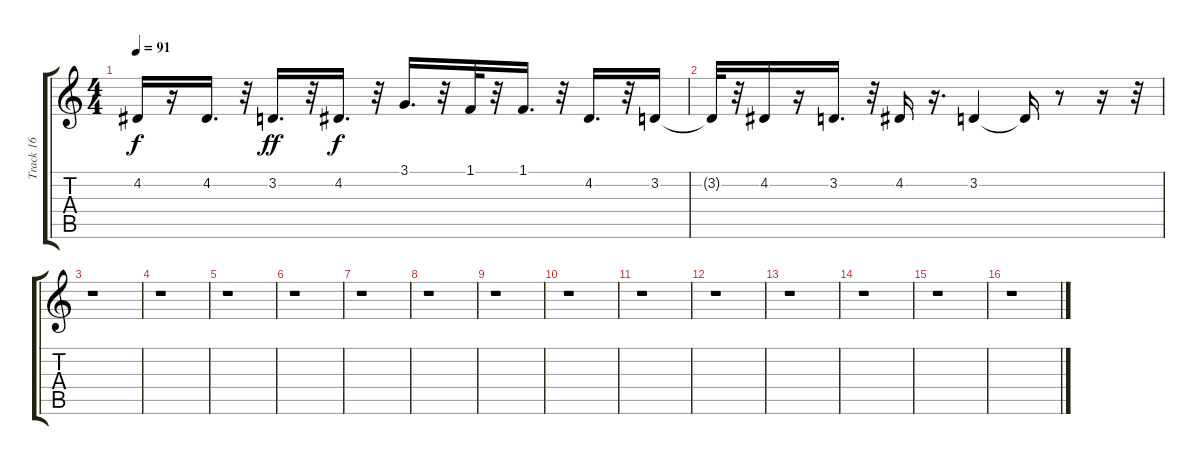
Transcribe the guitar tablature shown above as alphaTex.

\track ("Track 16" "Track 16") {instrument lead3calliope}
\staff {score tabs}
\tuning (E4 B3 G3 D3 A2 E2) {hide}
\ts (4 4)
\tempo 91
\clef g2
\ks c
4.2{t}.16{dy f} r.16 4.2.16{d} r.32 3.2.16{d dy ff} r.32 4.2.16{d dy f} r.32 3.1.16{d} r.32 1.1.32 r.32 1.1.16{d} r.32 4.2.16{d} r.32 3.2.16 |
3.2{t}.32 r.32 4.2.16 r.16 3.2.16{d} r.32 4.2.16 r.16{d} 3.2.4 3.2{t}.16 r.8 r.16 r.32 |
r.1 |
r.1 |
r.1 |
r.1 |
r.1 |
r.1 |
r.1 |
r.1 |
r.1 |
r.1 |
r.1 |
r.1 |
r.1 |
r.1
